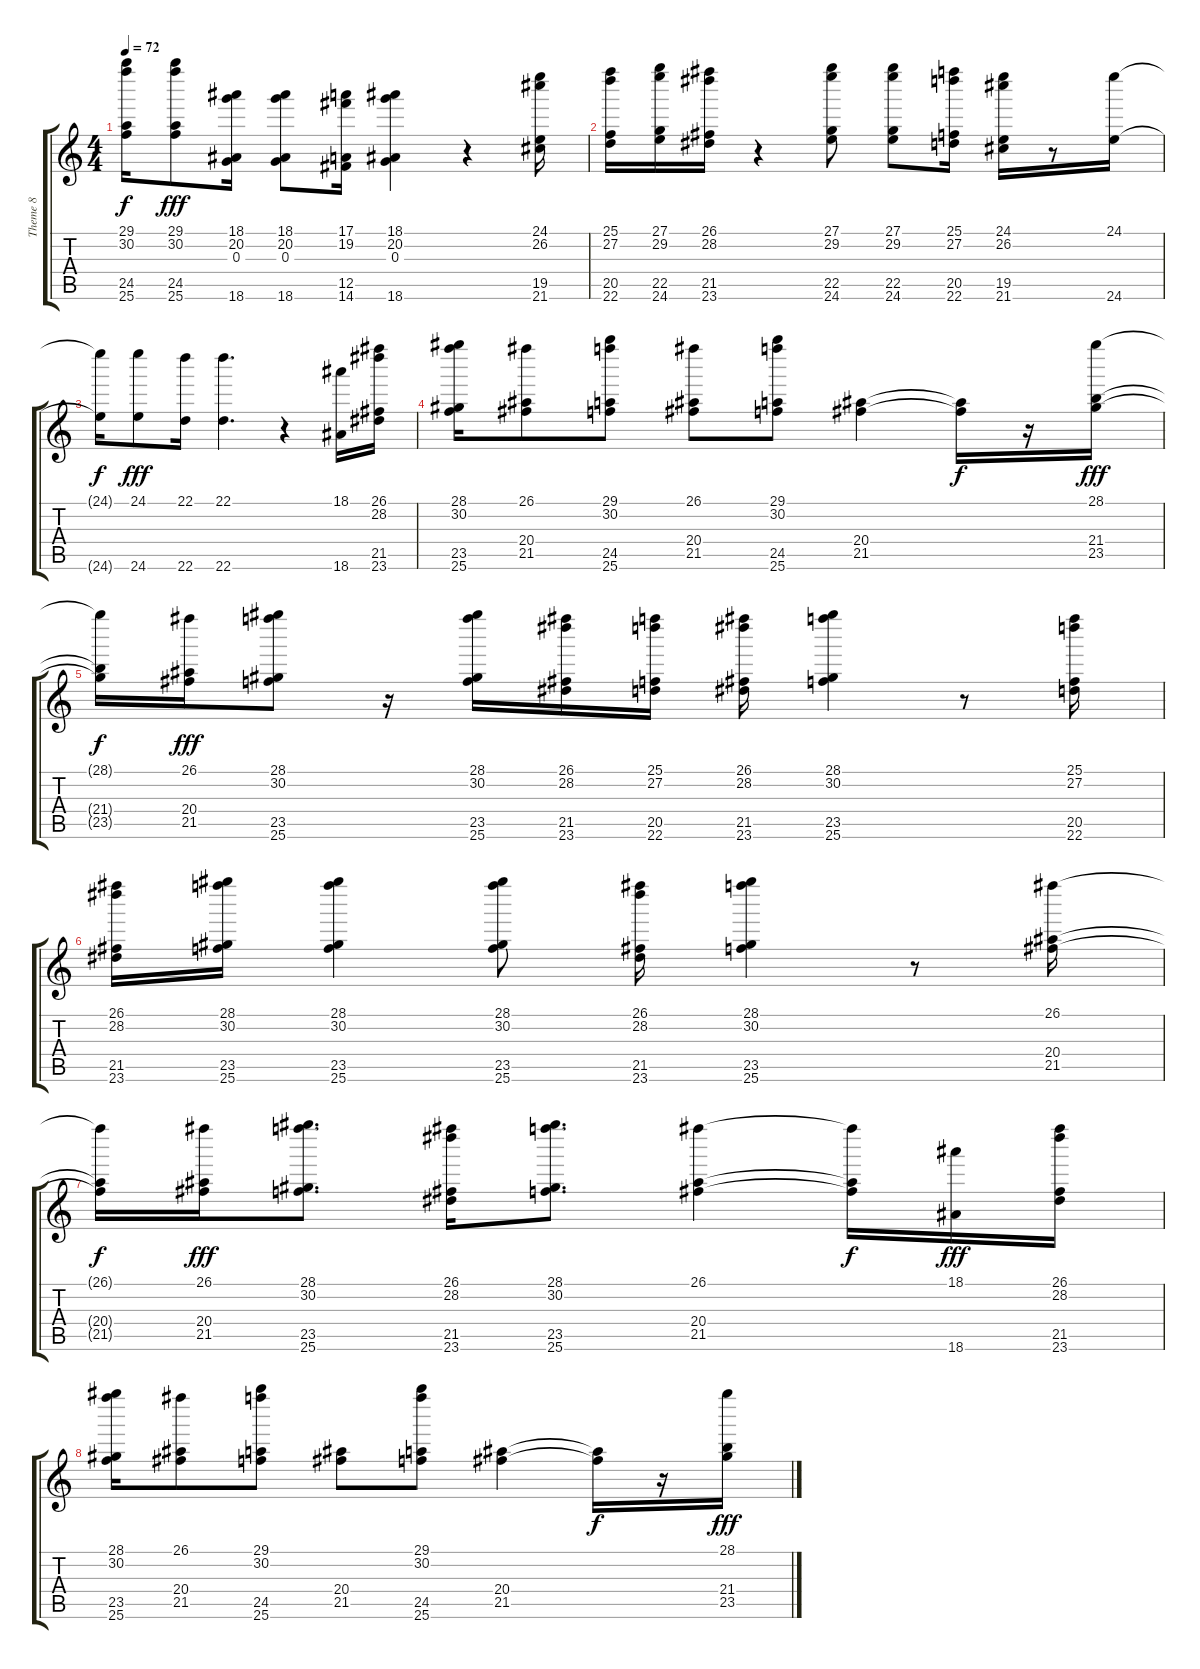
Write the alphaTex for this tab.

\track ("Theme 8" "Theme 8") {instrument acousticguitarsteel}
\staff {score tabs}
\tuning (E4 B3 G3 D3 A2 E2) {hide}
\ts (4 4)
\tempo 72
\clef g2
\ks c
(29.1{t} 30.2{t} 24.5{t} 25.6{t}).16{dy f} (29.1 30.2 24.5 25.6).8{dy fff} (18.1 20.2 0.3 18.6).16 (18.1 20.2 0.3 18.6).8 (17.1 19.2 12.5 14.6).16 (18.1 20.2 0.3 18.6).4 r.4 (24.1 26.2 19.5 21.6).16 |
(25.1 27.2 20.5 22.6).16 (27.1 29.2 22.5 24.6).16 (26.1 28.2 21.5 23.6).16 r.4 (27.1 29.2 22.5 24.6).8 (27.1 29.2 22.5 24.6).8 (25.1 27.2 20.5 22.6).16 (24.1 26.2 19.5 21.6).16 r.8 (24.1 24.6).16 |
(24.1{t} 24.6{t}).16{dy f} (24.1 24.6).8{dy fff} (22.1 22.6).16 (22.1 22.6).4{d} r.4 (18.1 18.6).16 (26.1 28.2 21.5 23.6).16 |
(28.1 30.2 23.5 25.6).16 (26.1 20.4 21.5).8 (29.1 30.2 24.5 25.6).8 (26.1 20.4 21.5).8 (29.1 30.2 24.5 25.6).8 (20.4 21.5).4 (20.4{t} 21.5{t}).16{dy f} r.16 (28.1 21.4 23.5).16{dy fff} |
(28.1{t} 21.4{t} 23.5{t}).16{dy f} (26.1 20.4 21.5).16{dy fff} (28.1 30.2 23.5 25.6).8 r.16 (28.1 30.2 23.5 25.6).16 (26.1 28.2 21.5 23.6).16 (25.1 27.2 20.5 22.6).16 (26.1 28.2 21.5 23.6).16 (28.1 30.2 23.5 25.6).4 r.8 (25.1 27.2 20.5 22.6).16 |
(26.1 28.2 21.5 23.6).16 (28.1 30.2 23.5 25.6).16 (28.1 30.2 23.5 25.6).4 (28.1 30.2 23.5 25.6).8 (26.1 28.2 21.5 23.6).16 (28.1 30.2 23.5 25.6).4 r.8 (26.1 20.4 21.5).16 |
(26.1{t} 20.4{t} 21.5{t}).16{dy f} (26.1 20.4 21.5).16{dy fff} (28.1 30.2 23.5 25.6).8{d} (26.1 28.2 21.5 23.6).16 (28.1 30.2 23.5 25.6).8{d} (26.1 20.4 21.5).4 (26.1{t} 20.4{t} 21.5{t}).16{dy f} (18.1 18.6).16{dy fff} (26.1 28.2 21.5 23.6).16 |
(28.1 30.2 23.5 25.6).16 (26.1 20.4 21.5).8 (29.1 30.2 24.5 25.6).8 (20.4 21.5).8 (29.1 30.2 24.5 25.6).8 (20.4 21.5).4 (20.4{t} 21.5{t}).16{dy f} r.16 (28.1 21.4 23.5).16{dy fff}
